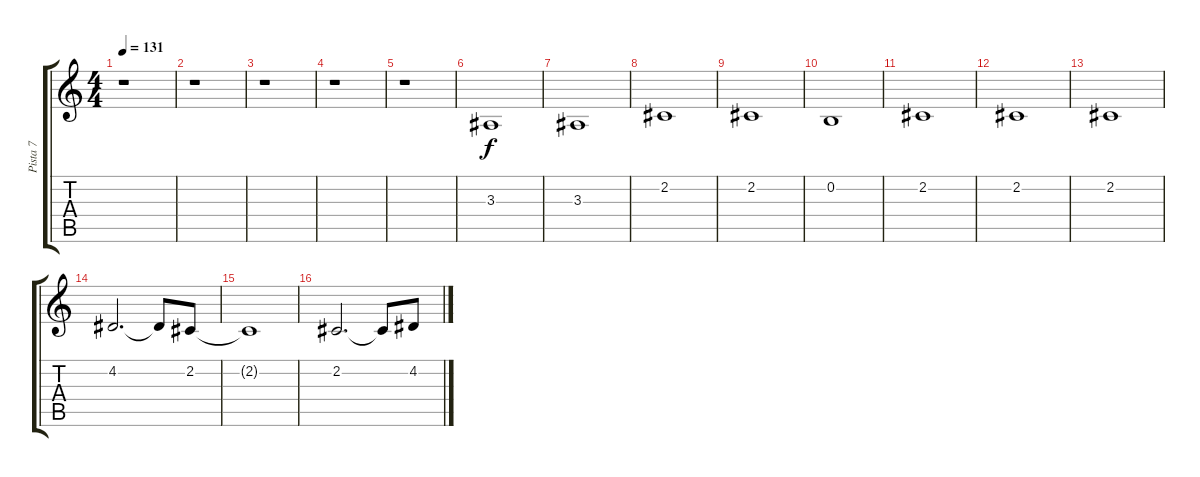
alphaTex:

\track ("Pista 7" "Pista 7") {instrument pad2warm}
\staff {score tabs}
\tuning (E4 B3 G3 D3 A2 E2) {hide}
\ts (4 4)
\tempo 131
\clef g2
\ks c
r.1{dy ff} |
r.1 |
r.1 |
r.1 |
r.1 |
3.3.1{dy f} |
3.3.1 |
2.2.1 |
2.2.1 |
0.2.1 |
2.2.1 |
2.2.1 |
2.2.1 |
4.2.2{d} 4.2{t}.8 2.2.8 |
2.2{t}.1 |
2.2.2{d} 2.2{t}.8 4.2.8
